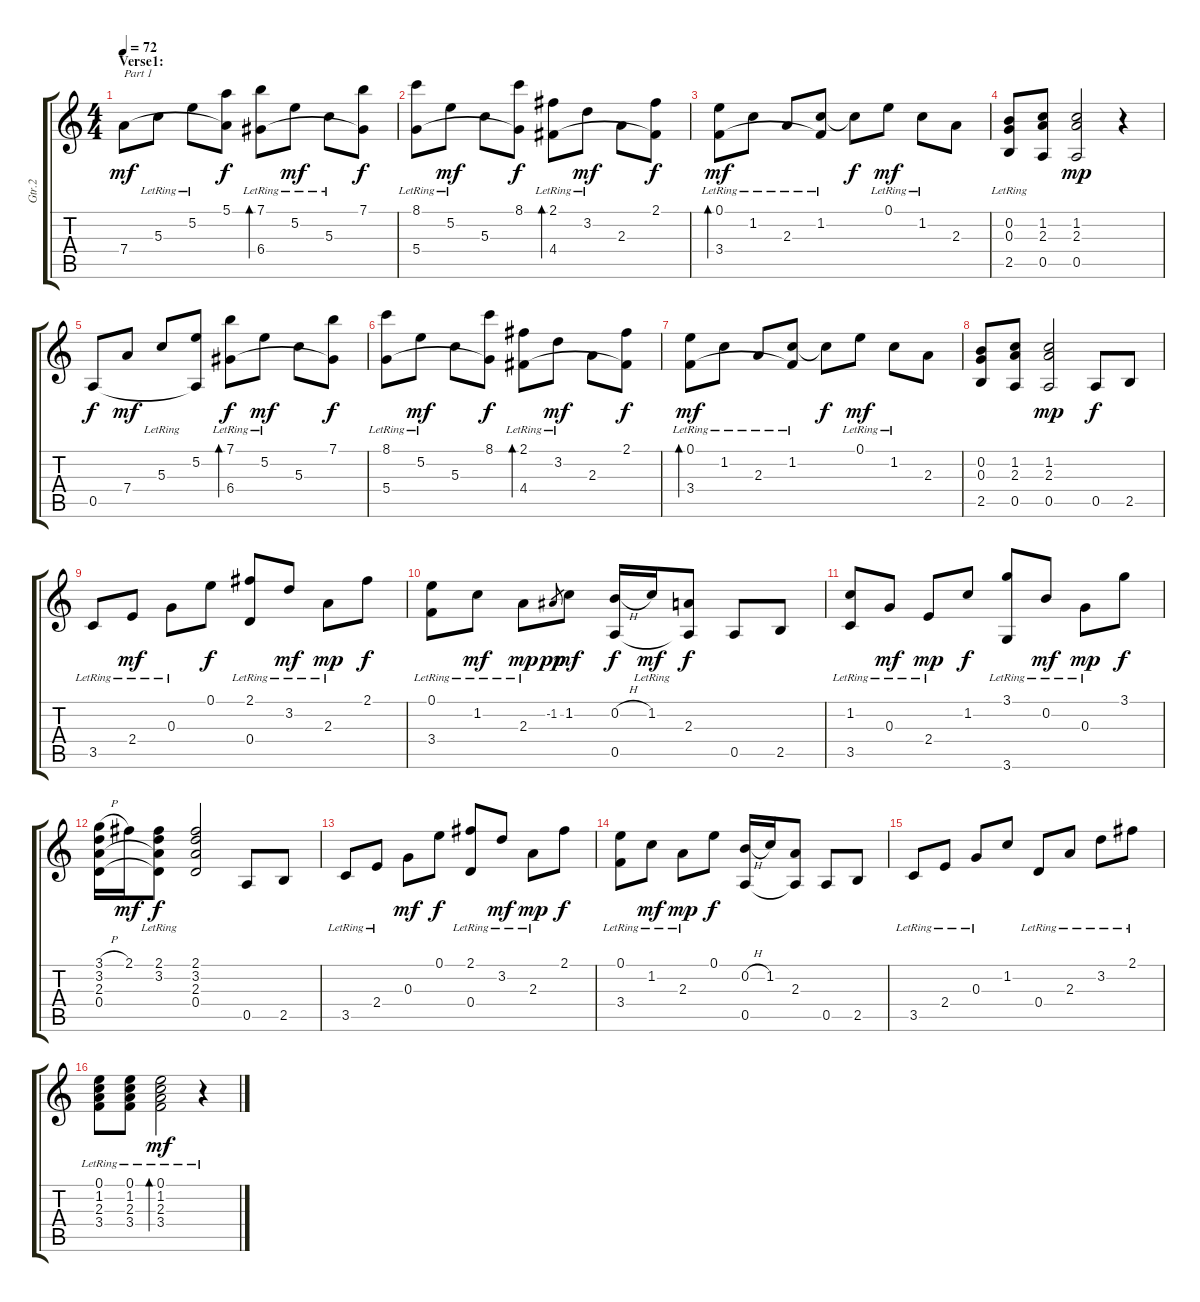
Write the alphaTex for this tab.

\track ("Gtr.2" "Gtr.2") {instrument acousticguitarsteel}
\staff {score tabs}
\tuning (E4 B3 G3 D3 A2 E2) {hide}
\ts (4 4)
\section ("" "Verse1:")
\tempo 72
\clef g2
\ks c
7.4.8{txt "Part 1" dy mf} 5.3{lr}.8 5.2{lr}.8 (5.1 7.4{t}).8{dy f} (7.1{lr} 6.4{lr}).8{bd 120} 5.2{lr}.8{dy mf} 5.3{lr}.8 (7.1 6.4{t}).8{dy f} |
(8.1{lr} 5.4{lr}).8 5.2{lr}.8{dy mf} 5.3.8 (8.1 5.4{t}).8{dy f} (2.1{lr} 4.4{lr}).8{bd 120} 3.2{lr}.8{dy mf} 2.3.8 (2.1 4.4{t}).8{dy f} |
(0.1{lr} 3.4{lr}).8{bd 30 dy mf} 1.2{lr}.8 2.3{lr}.8 (1.2{lr} 3.4{t}).8 1.2{t}.8{dy f} 0.1{lr}.8{dy mf} 1.2{lr}.8 2.3.8 |
(0.2{lr} 0.3{lr} 2.5).8 (1.2 2.3 0.5).8 (1.2 2.3 0.5).2{dy mp} r.4 |
0.5.8{dy f} 7.4.8{dy mf} 5.3{lr}.8 (5.2 0.5{t}).8 (7.1{lr} 6.4{lr}).8{bd 120 dy f} 5.2{lr}.8{dy mf} 5.3.8 (7.1 6.4{t}).8{dy f} |
(8.1{lr} 5.4{lr}).8 5.2{lr}.8{dy mf} 5.3.8 (8.1 5.4{t}).8{dy f} (2.1{lr} 4.4{lr}).8{bd 120} 3.2{lr}.8{dy mf} 2.3.8 (2.1 4.4{t}).8{dy f} |
(0.1{lr} 3.4{lr}).8{bd 30 dy mf} 1.2{lr}.8 2.3{lr}.8 (1.2{lr} 3.4{t}).8 1.2{t}.8{dy f} 0.1{lr}.8{dy mf} 1.2{lr}.8 2.3.8 |
(0.2 0.3 2.5).8 (1.2 2.3 0.5).8 (1.2 2.3 0.5).2{dy mp} 0.5.8{dy f} 2.5.8 |
3.5{lr}.8 2.4{lr}.8{dy mf} 0.3{lr}.8 0.1.8{dy f} (2.1{lr} 0.4{lr}).8 3.2{lr}.8{dy mf} 2.3{lr}.8{dy mp} 2.1.8{dy f} |
(0.1{lr} 3.4{lr}).8 1.2{lr}.8{dy mf} 2.3{lr}.8{dy mp} -1.2.8{gr dy pp} 1.2.8{dy mf} (0.2{h} 0.5).16{dy f} 1.2{lr}.16{dy mf} (2.3 0.5{t}).8{dy f} 0.5.8 2.5.8 |
(1.2{lr} 3.5{lr}).8 0.3{lr}.8{dy mf} 2.4{lr}.8{dy mp} 1.2.8{dy f} (3.1{lr} 3.6{lr}).8 0.2{lr}.8{dy mf} 0.3{lr}.8{dy mp} 3.1.8{dy f} |
(3.1{h} 3.2 2.3 0.4).16 2.1.16{dy mf} (2.1{lr} 3.2{lr} 2.3{t} 0.4{t}).8{dy f} (2.1 3.2 2.3 0.4).2 0.5.8 2.5.8 |
3.5{lr}.8 2.4{lr}.8 0.3.8{dy mf} 0.1.8{dy f} (2.1{lr} 0.4{lr}).8 3.2{lr}.8{dy mf} 2.3{lr}.8{dy mp} 2.1.8{dy f} |
(0.1{lr} 3.4{lr}).8 1.2{lr}.8{dy mf} 2.3{lr}.8{dy mp} 0.1.8{dy f} (0.2{h} 0.5).16 1.2.16 (2.3 0.5{t}).8 0.5.8 2.5.8 |
3.5{lr}.8 2.4{lr}.8 0.3{lr}.8 1.2.8 0.4{lr}.8 2.3{lr}.8 3.2{lr}.8 2.1{lr}.8 |
(0.1{lr} 1.2{lr} 2.3{lr} 3.4{lr}).8 (0.1{lr} 1.2{lr} 2.3{lr} 3.4{lr}).8 (0.1{lr} 1.2{lr} 2.3{lr} 3.4{lr}).2{bd 60 dy mf} r.4
